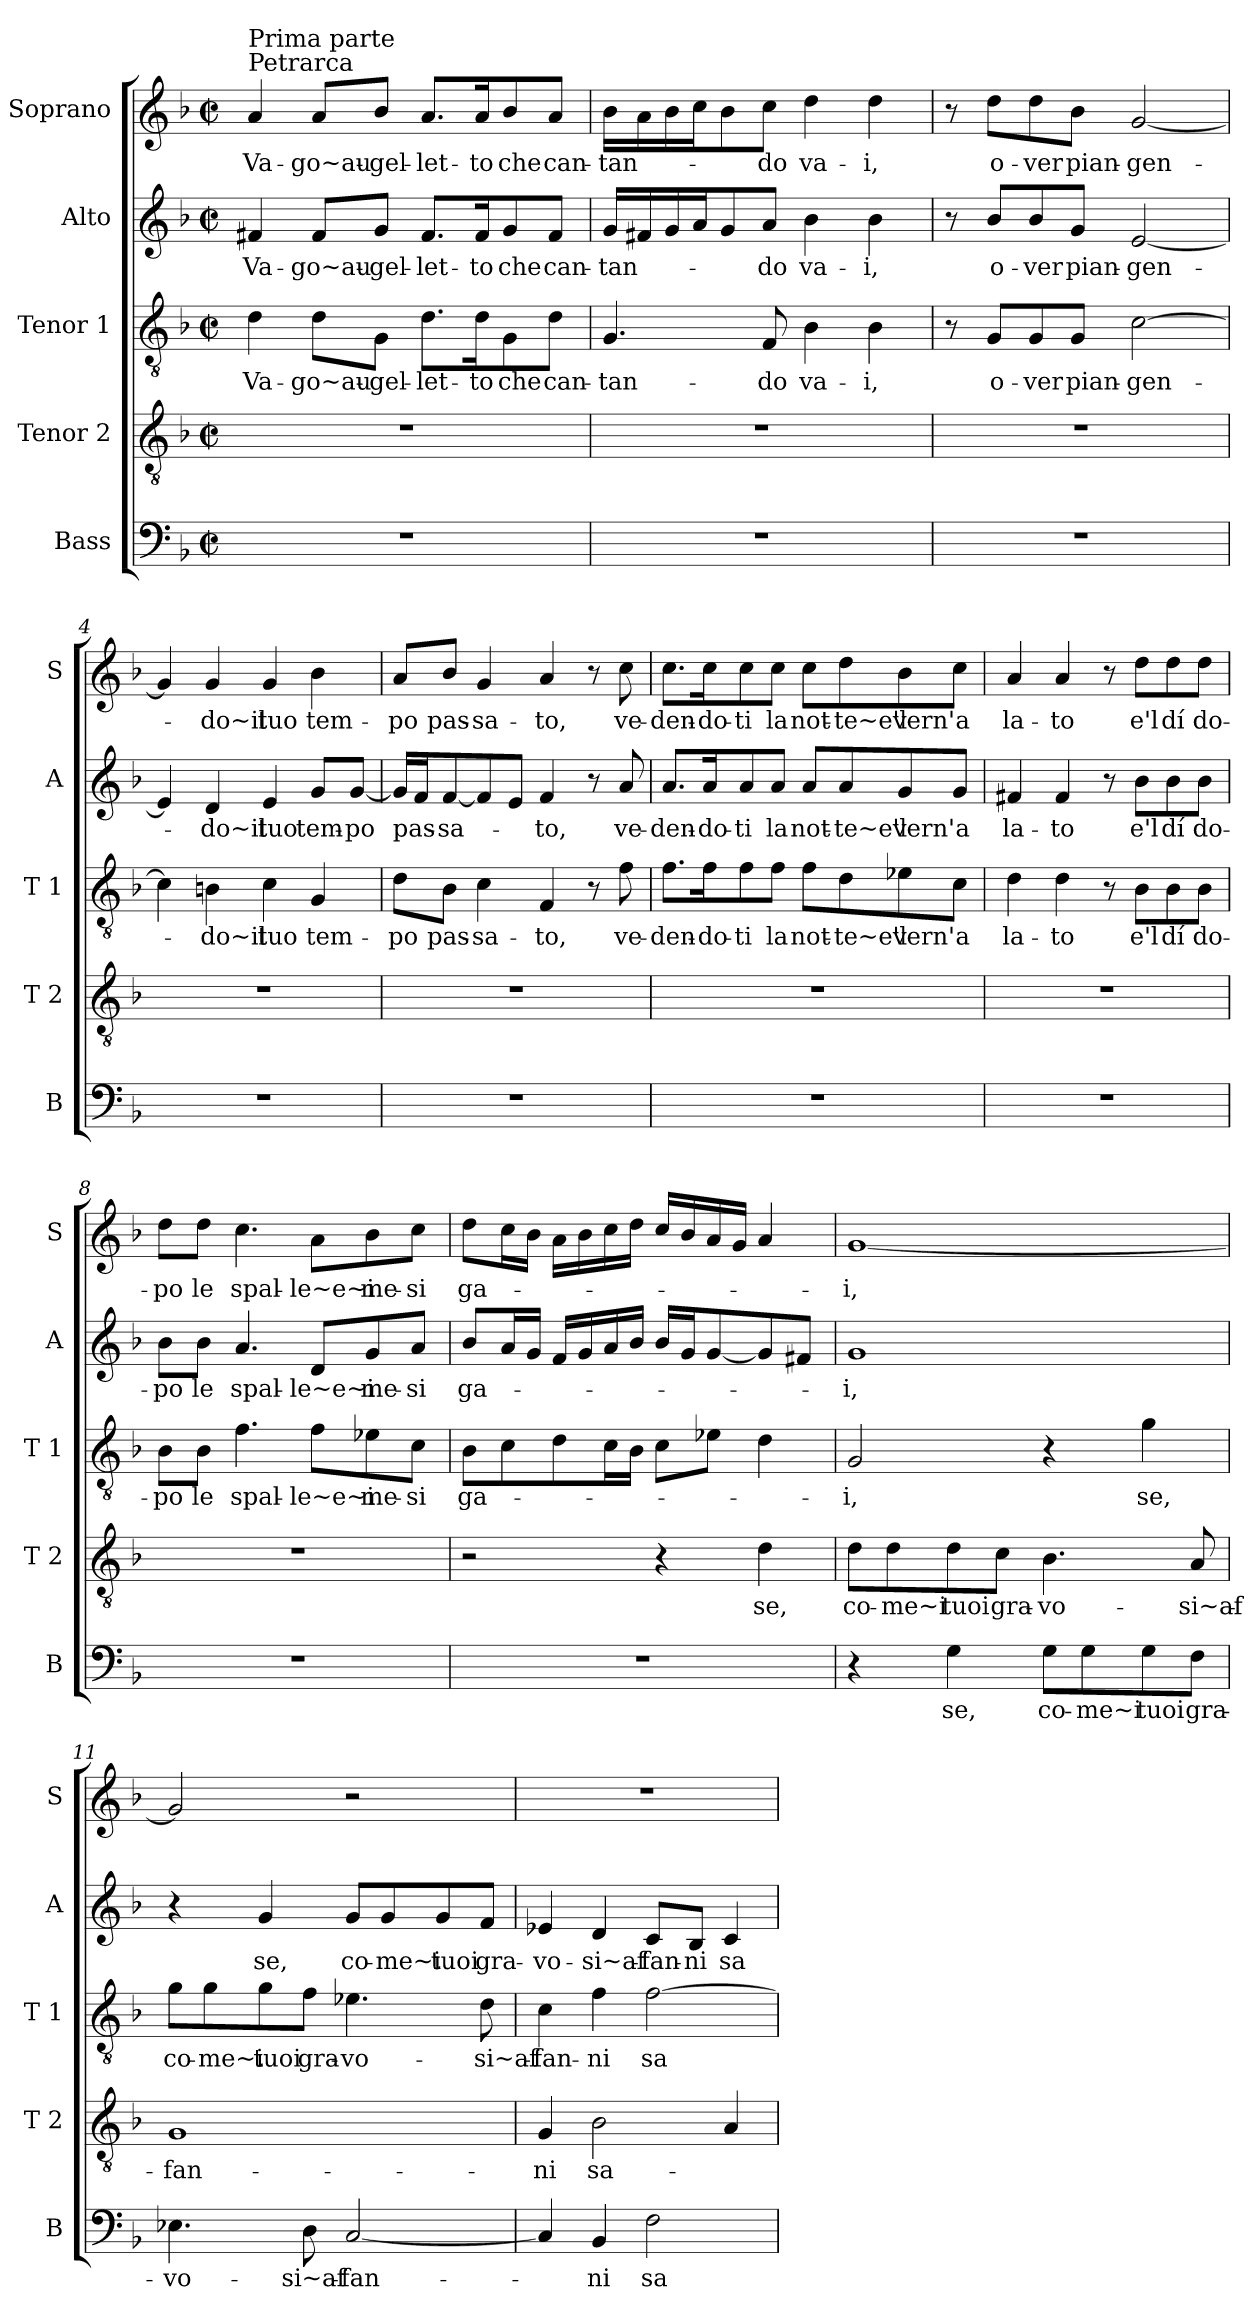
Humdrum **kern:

**kern	**text	**kern	**text	**kern	**text	**kern	**text	**kern	**text
*part5	*part5	*part4	*part4	*part3	*part3	*part2	*part2	*part1	*part1
*staff5	*staff5	*staff4	*staff4	*staff3	*staff3	*staff2	*staff2	*staff1	*staff1
*I"Bass	*	*I"Tenor 2	*	*I"Tenor 1	*	*I"Alto	*	*I"Soprano	*
*I'B	*	*I'T 2	*	*I'T 1	*	*I'A	*	*I'S	*
*clefF4	*	*clefGv2	*	*clefGv2	*	*clefG2	*	*clefG2	*
*k[b-]	*	*k[b-]	*	*k[b-]	*	*k[b-]	*	*k[b-]	*
*F:	*	*F:	*	*F:	*	*F:	*	*F:	*
*M2/2	*	*M2/2	*	*M2/2	*	*M2/2	*	*M2/2	*
*met(c|)	*	*met(c|)	*	*met(c|)	*	*met(c|)	*	*met(c|)	*
=1	=1	=1	=1	=1	=1	=1	=1	=1	=1
!	!	!	!	!	!	!	!	!LO:TX:a:t=Petrarca	!
!	!	!	!	!	!	!	!	!LO:TX:a:t=Prima parte	!
1r	.	1r	.	4d\	Va-	4f#X/	Va-	4a/	Va-
.	.	.	.	8d\L	-go~au-	8f#/L	-go~au-	8a/L	-go~au-
.	.	.	.	8G\J	-gel-	8g/J	-gel-	8b-/J	-gel-
.	.	.	.	8.d\L	-let-	8.f#/L	-let-	8.a/L	-let-
.	.	.	.	16d\k	-to	16f#/k	-to	16a/k	-to
.	.	.	.	8G\	che	8g/	che	8b-/	che
.	.	.	.	8d\J	can-	8f#/J	can-	8a/J	can-
=2	=2	=2	=2	=2	=2	=2	=2	=2	=2
1r	.	1r	.	4.G/	-tan-	16g/LL	-tan-	16b-\LL	-tan-
.	.	.	.	.	.	16f#X/	.	16a\	.
.	.	.	.	.	.	16g/	.	16b-\	.
.	.	.	.	.	.	16a/J	.	16cc\J	.
.	.	.	.	.	.	8g/	.	8b-\	.
.	.	.	.	8F/	-do	8a/J	-do	8cc\J	-do
.	.	.	.	4B-\	va-	4b-\	va-	4dd\	va-
.	.	.	.	4B-\	-i,	4b-\	-i,	4dd\	-i,
=3	=3	=3	=3	=3	=3	=3	=3	=3	=3
1r	.	1r	.	8r	.	8r	.	8r	.
.	.	.	.	8G/L	o-	8b-/L	o-	8dd\L	o-
.	.	.	.	8G/	-ver	8b-/	-ver	8dd\	-ver
.	.	.	.	8G/J	pian-	8g/J	pian-	8b-\J	pian-
.	.	.	.	[2c\	-gen-	[2e/	-gen-	[2g/	-gen-
!!LO:LB:g=z
=4	=4	=4	=4	=4	=4	=4	=4	=4	=4
1r	.	1r	.	4c\]	.	4e/]	.	4g/]	.
.	.	.	.	4Bn\	-do~il	4d/	-do~il	4g/	-do~il
.	.	.	.	4c\	tuo	4e/	tuo	4g/	tuo
.	.	.	.	4G/	tem-	8g/L	tem-	4b-\	tem-
.	.	.	.	.	.	[8g/J	-po	.	.
=5	=5	=5	=5	=5	=5	=5	=5	=5	=5
1r	.	1r	.	8d\L	-po	16g/LL]	.	8a/L	-po
.	.	.	.	.	.	16f/J	pas-	.	.
.	.	.	.	8B-\J	pas-	[8f/	-sa-	8b-/J	pas-
.	.	.	.	4c\	-sa-	8f/]	.	4g/	-sa-
.	.	.	.	.	.	8e/J	.	.	.
.	.	.	.	4F/	-to,	4f/	-to,	4a/	-to,
.	.	.	.	8r	.	8r	.	8r	.
.	.	.	.	8f\	ve-	8a/	ve-	8cc\	ve-
=6	=6	=6	=6	=6	=6	=6	=6	=6	=6
1r	.	1r	.	8.f\L	-den-	8.a/L	-den-	8.cc\L	-den-
.	.	.	.	16f\k	-do-	16a/k	-do-	16cc\k	-do-
.	.	.	.	8f\	-ti	8a/	-ti	8cc\	-ti
.	.	.	.	8f\J	la	8a/J	la	8cc\J	la
.	.	.	.	8f\L	not-	8a/L	not-	8cc\L	not-
.	.	.	.	8d\	-te~e'l	8a/	-te~e'l	8dd\	-te~e'l
.	.	.	.	8e-X\	vern'	8g/	vern'	8b-\	vern'
.	.	.	.	8c\J	a	8g/J	a	8cc\J	a
=7	=7	=7	=7	=7	=7	=7	=7	=7	=7
1r	.	1r	.	4d\	la-	4f#X/	la-	4a/	la-
.	.	.	.	4d\	-to	4f#/	-to	4a/	-to
.	.	.	.	8r	.	8r	.	8r	.
.	.	.	.	8B-\L	e'l	8b-\L	e'l	8dd\L	e'l
.	.	.	.	8B-\	dí	8b-\	dí	8dd\	dí
.	.	.	.	8B-\J	do-	8b-\J	do-	8dd\J	do-
!!LO:PB:g=z
=8	=8	=8	=8	=8	=8	=8	=8	=8	=8
1r	.	1r	.	8B-\L	-po	8b-\L	-po	8dd\L	-po
.	.	.	.	8B-\J	le	8b-\J	le	8dd\J	le
.	.	.	.	4.f\	spal-	4.a/	spal-	4.cc\	spal-
.	.	.	.	8f\L	-le~e~i	8d/L	-le~e~i	8a\L	-le~e~i
.	.	.	.	8e-X\	me-	8g/	me-	8b-\	me-
.	.	.	.	8c\J	-si	8a/J	-si	8cc\J	-si
=9	=9	=9	=9	=9	=9	=9	=9	=9	=9
1r	.	2r	.	8B-\L	ga-	8b-/L	ga-	8dd\L	ga-
.	.	.	.	8c\	.	16a/L	.	16cc\L	.
.	.	.	.	.	.	16g/JJ	.	16b-\JJ	.
.	.	.	.	8d\	.	16f/LL	.	16a\LL	.
.	.	.	.	.	.	16g/	.	16b-\	.
.	.	.	.	16c\L	.	16a/	.	16cc\	.
.	.	.	.	16B-\JJ	.	16b-/JJ	.	16dd\JJ	.
.	.	4r	.	8c\L	.	16b-/LL	.	16cc/LL	.
.	.	.	.	.	.	16g/J	.	16b-/	.
.	.	.	.	8e-X\J	.	[8g/	.	16a/	.
.	.	.	.	.	.	.	.	16g/JJ	.
.	.	4d\	se,	4d\	.	8g/]	.	4a/	.
.	.	.	.	.	.	8f#X/J	.	.	.
=10	=10	=10	=10	=10	=10	=10	=10	=10	=10
4r	.	8d\L	co-	2G/	-i,	1g	-i,	[1g	-i,
.	.	8d\	-me~i	.	.	.	.	.	.
4G\	se,	8d\	tuoi	.	.	.	.	.	.
.	.	8c\J	gra-	.	.	.	.	.	.
8G\L	co-	4.B-\	-vo-	4r	.	.	.	.	.
8G\	-me~i	.	.	.	.	.	.	.	.
8G\	tuoi	.	.	4g\	se,	.	.	.	.
8F\J	gra-	8A/	-si~af-	.	.	.	.	.	.
!!LO:LB:g=z
=11	=11	=11	=11	=11	=11	=11	=11	=11	=11
4.E-X\	-vo-	1G	-fan-	8g\L	co-	4r	.	2g/]	.
.	.	.	.	8g\	-me~i	.	.	.	.
.	.	.	.	8g\	tuoi	4g/	se,	.	.
8D\	-si~af-	.	.	8f\J	gra-	.	.	.	.
[2C/	-fan-	.	.	4.e-X\	-vo-	8g/L	co-	2r	.
.	.	.	.	.	.	8g/	-me~i	.	.
.	.	.	.	.	.	8g/	tuoi	.	.
.	.	.	.	8d\	-si~af-	8f/J	gra-	.	.
=12	=12	=12	=12	=12	=12	=12	=12	=12	=12
4C/]	.	4G/	-ni	4c\	-fan-	4e-X/	-vo-	1r	.
4BB-/	-ni	2B-\	sa-	4f\	-ni	4d/	-si~af-	.	.
2F\	sa-	.	.	[2f\	sa-	8c/L	-fan-	.	.
.	.	.	.	.	.	8B-/J	-ni	.	.
.	.	4A/	.	.	.	4c/	sa-	.	.
=	=	=	=	=	=	=	=	=	=
*-	*-	*-	*-	*-	*-	*-	*-	*-	*-
